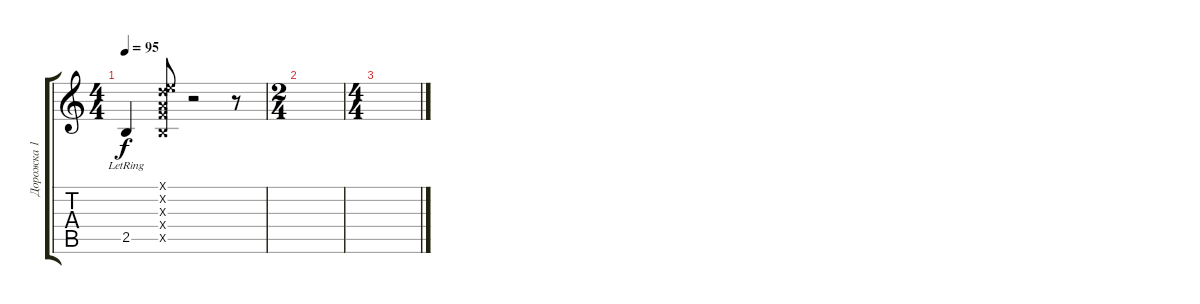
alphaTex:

\track ("Дорожка 1" "Дорожка 1") {instrument acousticguitarsteel}
\staff {score tabs}
\tuning (E4 B3 G3 D3 A2 E2) {hide}
\ts (4 4)
\tempo 95
\clef g2
\ks c
2.5{lr}.4{dy f} (0.1{x} 3.2{x} 2.3{x} 3.4{x} 2.5{x}).8 r.2 r.8 |
\ts (2 4)
|
\ts (4 4)
